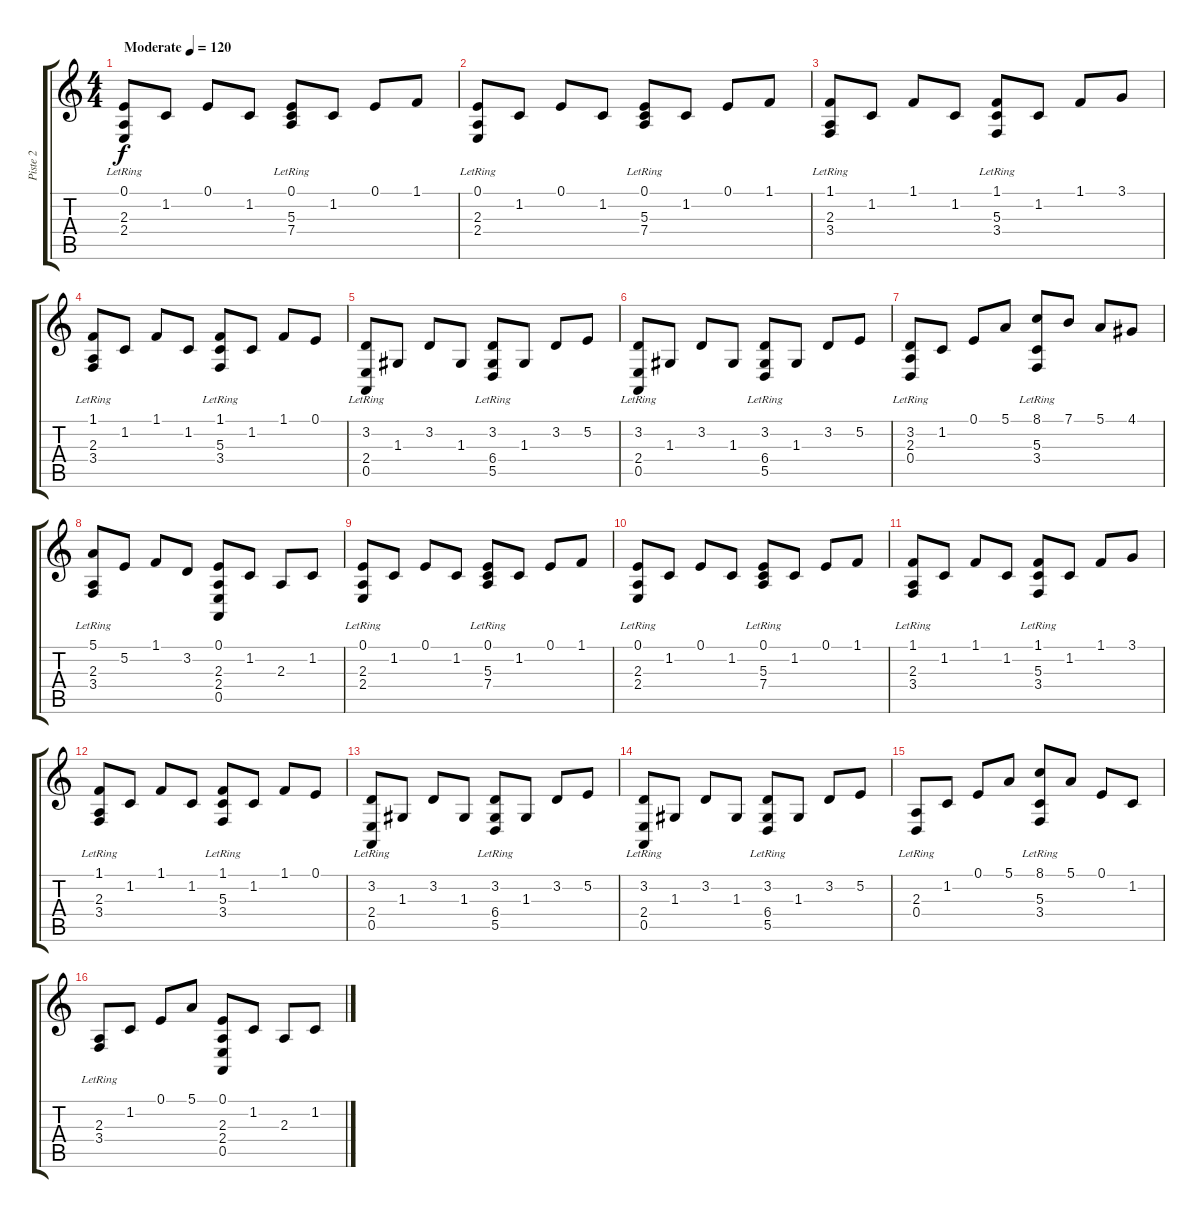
\track ("Piste 2" "Piste 2") {instrument fx4atmosphere}
\staff {score tabs}
\tuning (E4 B3 G3 D3 A2 E2) {hide}
\ts (4 4)
\tempo (120 "Moderate")
\clef g2
\ks c
(0.1 2.3{lr} 2.4{lr}).8{dy f instrument fx4atmosphere} 1.2.8 0.1.8 1.2.8 (0.1 5.3{lr} 7.4{lr}).8 1.2.8 0.1.8 1.1.8 |
(0.1 2.3{lr} 2.4{lr}).8 1.2.8 0.1.8 1.2.8 (0.1 5.3{lr} 7.4{lr}).8 1.2.8 0.1.8 1.1.8 |
(1.1 2.3{lr} 3.4{lr}).8 1.2.8 1.1.8 1.2.8 (1.1 5.3{lr} 3.4{lr}).8 1.2.8 1.1.8 3.1.8 |
(1.1 2.3{lr} 3.4{lr}).8 1.2.8 1.1.8 1.2.8 (1.1 5.3{lr} 3.4{lr}).8 1.2.8 1.1.8 0.1.8 |
(3.2 2.4{lr} 0.5{lr}).8 1.3.8 3.2.8 1.3.8 (3.2 6.4{lr} 5.5{lr}).8 1.3.8 3.2.8 5.2.8 |
(3.2 2.4{lr} 0.5{lr}).8 1.3.8 3.2.8 1.3.8 (3.2 6.4{lr} 5.5{lr}).8 1.3.8 3.2.8 5.2.8 |
(3.2 2.3{lr} 0.4{lr}).8 1.2.8 0.1.8 5.1.8 (8.1 5.3{lr} 3.4{lr}).8 7.1.8 5.1.8 4.1.8 |
(5.1 2.3{lr} 3.4{lr}).8 5.2.8 1.1.8 3.2.8 (0.1 2.3 2.4 0.5).8 1.2.8 2.3.8 1.2.8 |
(0.1 2.3{lr} 2.4{lr}).8 1.2.8 0.1.8 1.2.8 (0.1 5.3{lr} 7.4{lr}).8 1.2.8 0.1.8 1.1.8 |
(0.1 2.3{lr} 2.4{lr}).8 1.2.8 0.1.8 1.2.8 (0.1 5.3{lr} 7.4{lr}).8 1.2.8 0.1.8 1.1.8 |
(1.1 2.3{lr} 3.4{lr}).8 1.2.8 1.1.8 1.2.8 (1.1 5.3{lr} 3.4{lr}).8 1.2.8 1.1.8 3.1.8 |
(1.1 2.3{lr} 3.4{lr}).8 1.2.8 1.1.8 1.2.8 (1.1 5.3{lr} 3.4{lr}).8 1.2.8 1.1.8 0.1.8 |
(3.2 2.4{lr} 0.5{lr}).8 1.3.8 3.2.8 1.3.8 (3.2 6.4{lr} 5.5{lr}).8 1.3.8 3.2.8 5.2.8 |
(3.2 2.4{lr} 0.5{lr}).8 1.3.8 3.2.8 1.3.8 (3.2 6.4{lr} 5.5{lr}).8 1.3.8 3.2.8 5.2.8 |
(2.3{lr} 0.4{lr}).8 1.2.8 0.1.8 5.1.8 (8.1 5.3{lr} 3.4{lr}).8 5.1.8 0.1.8 1.2.8 |
(2.3{lr} 3.4{lr}).8 1.2.8 0.1.8 5.1.8 (0.1 2.3 2.4 0.5).8 1.2.8 2.3.8 1.2.8
